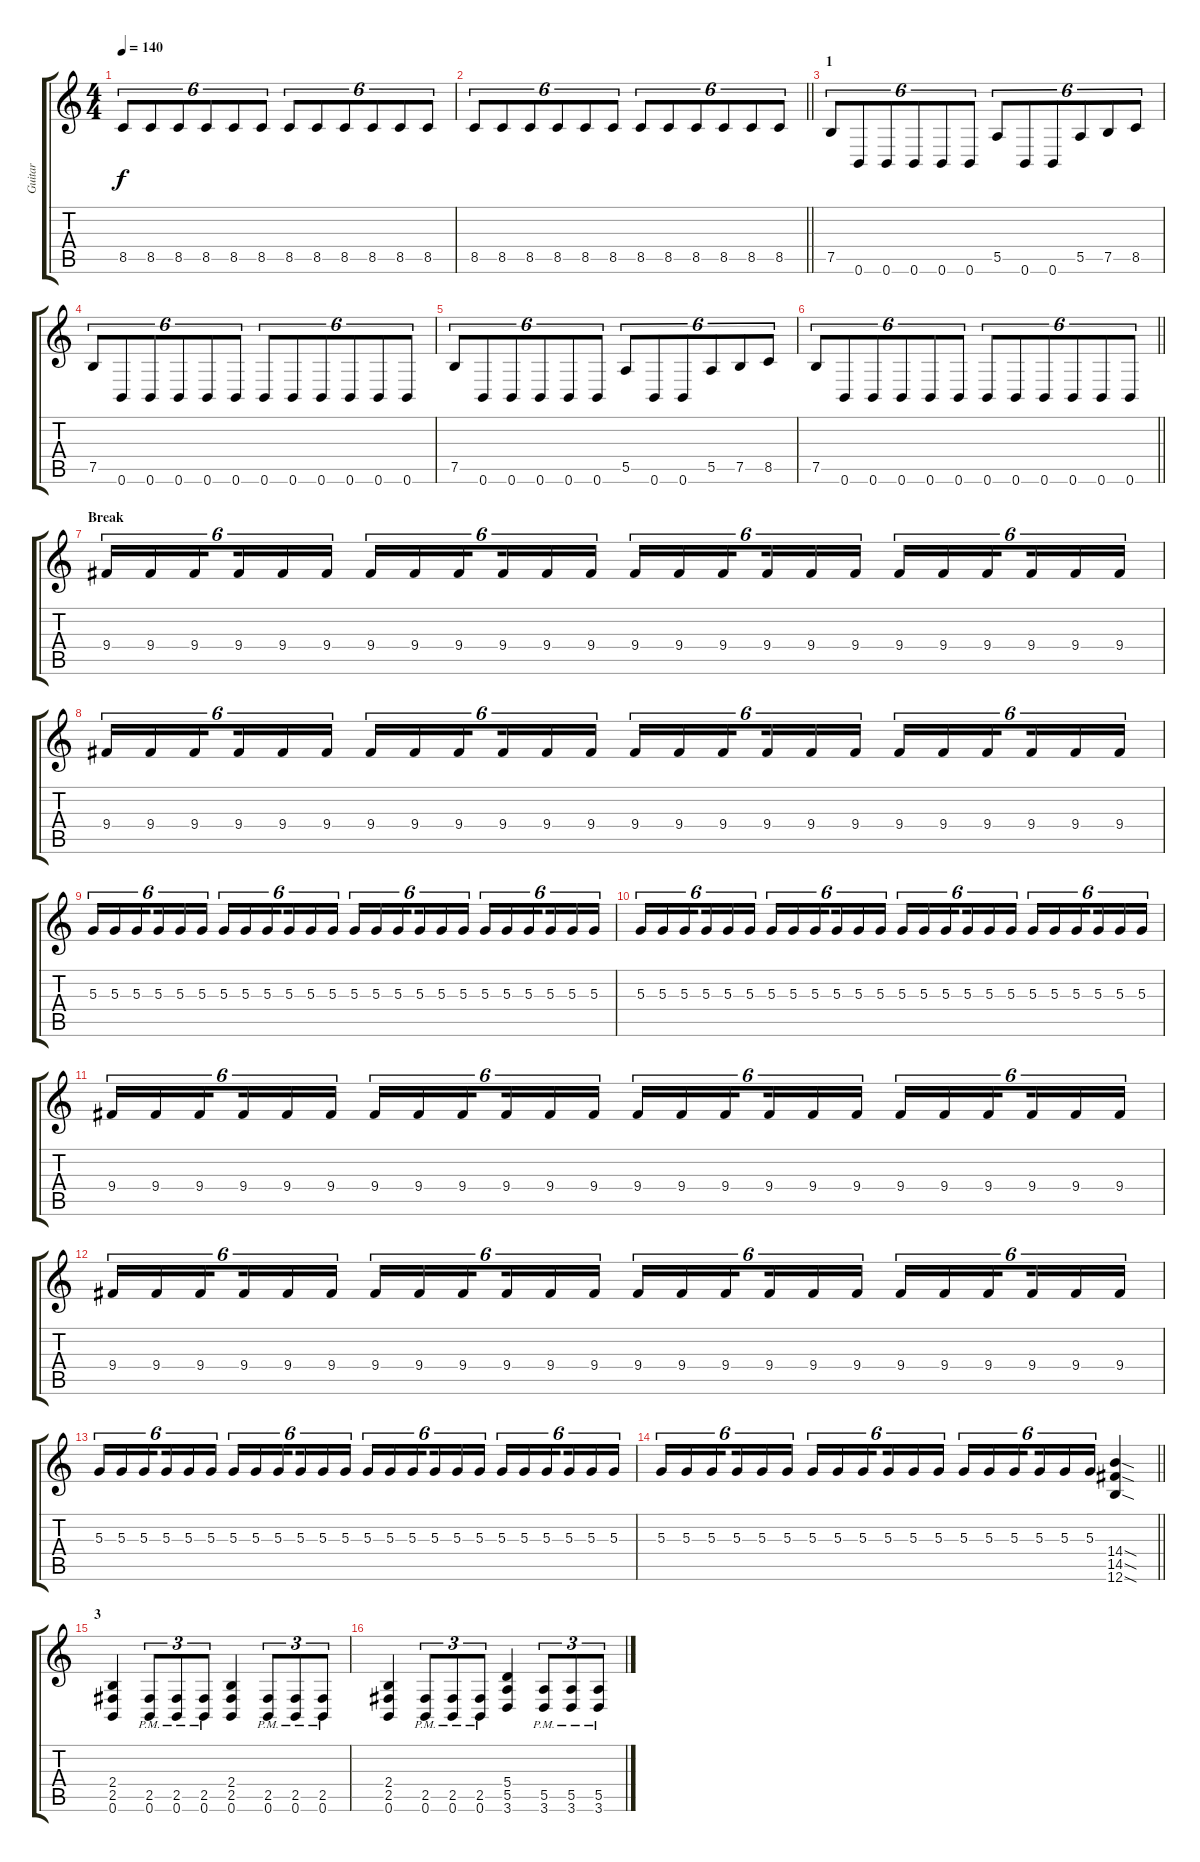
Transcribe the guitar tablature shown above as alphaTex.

\track ("Guitar" "Guitar") {instrument distortionguitar}
\staff {score tabs}
\tuning (B3 Gb3 D3 A2 E2 B1) {hide}
\ts (4 4)
\tempo 140
\clef g2
\ks c
8.5.8{tu (6 4) dy f} 8.5.8{tu (6 4)} 8.5.8{tu (6 4)} 8.5.8{tu (6 4)} 8.5.8{tu (6 4)} 8.5.8{tu (6 4)} 8.5.8{tu (6 4)} 8.5.8{tu (6 4)} 8.5.8{tu (6 4)} 8.5.8{tu (6 4)} 8.5.8{tu (6 4)} 8.5.8{tu (6 4)} |
\barLineRight lightlight
8.5.8{tu (6 4)} 8.5.8{tu (6 4)} 8.5.8{tu (6 4)} 8.5.8{tu (6 4)} 8.5.8{tu (6 4)} 8.5.8{tu (6 4)} 8.5.8{tu (6 4)} 8.5.8{tu (6 4)} 8.5.8{tu (6 4)} 8.5.8{tu (6 4)} 8.5.8{tu (6 4)} 8.5.8{tu (6 4)} |
\section ("" "1")
7.5.8{tu (6 4)} 0.6.8{tu (6 4)} 0.6.8{tu (6 4)} 0.6.8{tu (6 4)} 0.6.8{tu (6 4)} 0.6.8{tu (6 4)} 5.5.8{tu (6 4)} 0.6.8{tu (6 4)} 0.6.8{tu (6 4)} 5.5.8{tu (6 4)} 7.5.8{tu (6 4)} 8.5.8{tu (6 4)} |
7.5.8{tu (6 4)} 0.6.8{tu (6 4)} 0.6.8{tu (6 4)} 0.6.8{tu (6 4)} 0.6.8{tu (6 4)} 0.6.8{tu (6 4)} 0.6.8{tu (6 4)} 0.6.8{tu (6 4)} 0.6.8{tu (6 4)} 0.6.8{tu (6 4)} 0.6.8{tu (6 4)} 0.6.8{tu (6 4)} |
7.5.8{tu (6 4)} 0.6.8{tu (6 4)} 0.6.8{tu (6 4)} 0.6.8{tu (6 4)} 0.6.8{tu (6 4)} 0.6.8{tu (6 4)} 5.5.8{tu (6 4)} 0.6.8{tu (6 4)} 0.6.8{tu (6 4)} 5.5.8{tu (6 4)} 7.5.8{tu (6 4)} 8.5.8{tu (6 4)} |
\barLineRight lightlight
7.5.8{tu (6 4)} 0.6.8{tu (6 4)} 0.6.8{tu (6 4)} 0.6.8{tu (6 4)} 0.6.8{tu (6 4)} 0.6.8{tu (6 4)} 0.6.8{tu (6 4)} 0.6.8{tu (6 4)} 0.6.8{tu (6 4)} 0.6.8{tu (6 4)} 0.6.8{tu (6 4)} 0.6.8{tu (6 4)} |
\section ("" "Break")
9.4.16{tu (6 4) volume 9} 9.4.16{tu (6 4)} 9.4.16{tu (6 4) beam splitsecondary} 9.4.16{tu (6 4)} 9.4.16{tu (6 4)} 9.4.16{tu (6 4)} 9.4.16{tu (6 4)} 9.4.16{tu (6 4)} 9.4.16{tu (6 4) beam splitsecondary} 9.4.16{tu (6 4)} 9.4.16{tu (6 4)} 9.4.16{tu (6 4)} 9.4.16{tu (6 4)} 9.4.16{tu (6 4)} 9.4.16{tu (6 4) beam splitsecondary} 9.4.16{tu (6 4)} 9.4.16{tu (6 4)} 9.4.16{tu (6 4)} 9.4.16{tu (6 4)} 9.4.16{tu (6 4)} 9.4.16{tu (6 4) beam splitsecondary} 9.4.16{tu (6 4)} 9.4.16{tu (6 4)} 9.4.16{tu (6 4)} |
9.4.16{tu (6 4)} 9.4.16{tu (6 4)} 9.4.16{tu (6 4) beam splitsecondary} 9.4.16{tu (6 4)} 9.4.16{tu (6 4)} 9.4.16{tu (6 4)} 9.4.16{tu (6 4)} 9.4.16{tu (6 4)} 9.4.16{tu (6 4) beam splitsecondary} 9.4.16{tu (6 4)} 9.4.16{tu (6 4)} 9.4.16{tu (6 4)} 9.4.16{tu (6 4)} 9.4.16{tu (6 4)} 9.4.16{tu (6 4) beam splitsecondary} 9.4.16{tu (6 4)} 9.4.16{tu (6 4)} 9.4.16{tu (6 4)} 9.4.16{tu (6 4)} 9.4.16{tu (6 4)} 9.4.16{tu (6 4) beam splitsecondary} 9.4.16{tu (6 4)} 9.4.16{tu (6 4)} 9.4.16{tu (6 4)} |
5.3.16{tu (6 4)} 5.3.16{tu (6 4)} 5.3.16{tu (6 4) beam splitsecondary} 5.3.16{tu (6 4)} 5.3.16{tu (6 4)} 5.3.16{tu (6 4)} 5.3.16{tu (6 4)} 5.3.16{tu (6 4)} 5.3.16{tu (6 4) beam splitsecondary} 5.3.16{tu (6 4)} 5.3.16{tu (6 4)} 5.3.16{tu (6 4)} 5.3.16{tu (6 4)} 5.3.16{tu (6 4)} 5.3.16{tu (6 4) beam splitsecondary} 5.3.16{tu (6 4)} 5.3.16{tu (6 4)} 5.3.16{tu (6 4)} 5.3.16{tu (6 4)} 5.3.16{tu (6 4)} 5.3.16{tu (6 4) beam splitsecondary} 5.3.16{tu (6 4)} 5.3.16{tu (6 4)} 5.3.16{tu (6 4)} |
5.3.16{tu (6 4)} 5.3.16{tu (6 4)} 5.3.16{tu (6 4) beam splitsecondary} 5.3.16{tu (6 4)} 5.3.16{tu (6 4)} 5.3.16{tu (6 4)} 5.3.16{tu (6 4)} 5.3.16{tu (6 4)} 5.3.16{tu (6 4) beam splitsecondary} 5.3.16{tu (6 4)} 5.3.16{tu (6 4)} 5.3.16{tu (6 4)} 5.3.16{tu (6 4)} 5.3.16{tu (6 4)} 5.3.16{tu (6 4) beam splitsecondary} 5.3.16{tu (6 4)} 5.3.16{tu (6 4)} 5.3.16{tu (6 4)} 5.3.16{tu (6 4)} 5.3.16{tu (6 4)} 5.3.16{tu (6 4) beam splitsecondary} 5.3.16{tu (6 4)} 5.3.16{tu (6 4)} 5.3.16{tu (6 4)} |
9.4.16{tu (6 4)} 9.4.16{tu (6 4)} 9.4.16{tu (6 4) beam splitsecondary} 9.4.16{tu (6 4)} 9.4.16{tu (6 4)} 9.4.16{tu (6 4)} 9.4.16{tu (6 4)} 9.4.16{tu (6 4)} 9.4.16{tu (6 4) beam splitsecondary} 9.4.16{tu (6 4)} 9.4.16{tu (6 4)} 9.4.16{tu (6 4)} 9.4.16{tu (6 4)} 9.4.16{tu (6 4)} 9.4.16{tu (6 4) beam splitsecondary} 9.4.16{tu (6 4)} 9.4.16{tu (6 4)} 9.4.16{tu (6 4)} 9.4.16{tu (6 4)} 9.4.16{tu (6 4)} 9.4.16{tu (6 4) beam splitsecondary} 9.4.16{tu (6 4)} 9.4.16{tu (6 4)} 9.4.16{tu (6 4)} |
9.4.16{tu (6 4)} 9.4.16{tu (6 4)} 9.4.16{tu (6 4) beam splitsecondary} 9.4.16{tu (6 4)} 9.4.16{tu (6 4)} 9.4.16{tu (6 4)} 9.4.16{tu (6 4)} 9.4.16{tu (6 4)} 9.4.16{tu (6 4) beam splitsecondary} 9.4.16{tu (6 4)} 9.4.16{tu (6 4)} 9.4.16{tu (6 4)} 9.4.16{tu (6 4)} 9.4.16{tu (6 4)} 9.4.16{tu (6 4) beam splitsecondary} 9.4.16{tu (6 4)} 9.4.16{tu (6 4)} 9.4.16{tu (6 4)} 9.4.16{tu (6 4)} 9.4.16{tu (6 4)} 9.4.16{tu (6 4) beam splitsecondary} 9.4.16{tu (6 4)} 9.4.16{tu (6 4)} 9.4.16{tu (6 4)} |
5.3.16{tu (6 4)} 5.3.16{tu (6 4)} 5.3.16{tu (6 4) beam splitsecondary} 5.3.16{tu (6 4)} 5.3.16{tu (6 4)} 5.3.16{tu (6 4)} 5.3.16{tu (6 4)} 5.3.16{tu (6 4)} 5.3.16{tu (6 4) beam splitsecondary} 5.3.16{tu (6 4)} 5.3.16{tu (6 4)} 5.3.16{tu (6 4)} 5.3.16{tu (6 4)} 5.3.16{tu (6 4)} 5.3.16{tu (6 4) beam splitsecondary} 5.3.16{tu (6 4)} 5.3.16{tu (6 4)} 5.3.16{tu (6 4)} 5.3.16{tu (6 4)} 5.3.16{tu (6 4)} 5.3.16{tu (6 4) beam splitsecondary} 5.3.16{tu (6 4)} 5.3.16{tu (6 4)} 5.3.16{tu (6 4)} |
\barLineRight lightlight
5.3.16{tu (6 4)} 5.3.16{tu (6 4)} 5.3.16{tu (6 4) beam splitsecondary} 5.3.16{tu (6 4)} 5.3.16{tu (6 4)} 5.3.16{tu (6 4)} 5.3.16{tu (6 4)} 5.3.16{tu (6 4)} 5.3.16{tu (6 4) beam splitsecondary} 5.3.16{tu (6 4)} 5.3.16{tu (6 4)} 5.3.16{tu (6 4)} 5.3.16{tu (6 4)} 5.3.16{tu (6 4)} 5.3.16{tu (6 4) beam splitsecondary} 5.3.16{tu (6 4)} 5.3.16{tu (6 4)} 5.3.16{tu (6 4)} (14.4{sod} 14.5{sod} 12.6{sod}).4 |
\section ("" "3")
(2.4 2.5 0.6).4{volume 13} (2.5{pm} 0.6{pm}).8{tu (3 2)} (2.5{pm} 0.6{pm}).8{tu (3 2)} (2.5{pm} 0.6{pm}).8{tu (3 2)} (2.4 2.5 0.6).4 (2.5{pm} 0.6{pm}).8{tu (3 2)} (2.5{pm} 0.6{pm}).8{tu (3 2)} (2.5{pm} 0.6{pm}).8{tu (3 2)} |
(2.4 2.5 0.6).4 (2.5{pm} 0.6{pm}).8{tu (3 2)} (2.5{pm} 0.6{pm}).8{tu (3 2)} (2.5{pm} 0.6{pm}).8{tu (3 2)} (5.4 5.5 3.6).4 (5.5{pm} 3.6{pm}).8{tu (3 2)} (5.5{pm} 3.6{pm}).8{tu (3 2)} (5.5{pm} 3.6{pm}).8{tu (3 2)}
